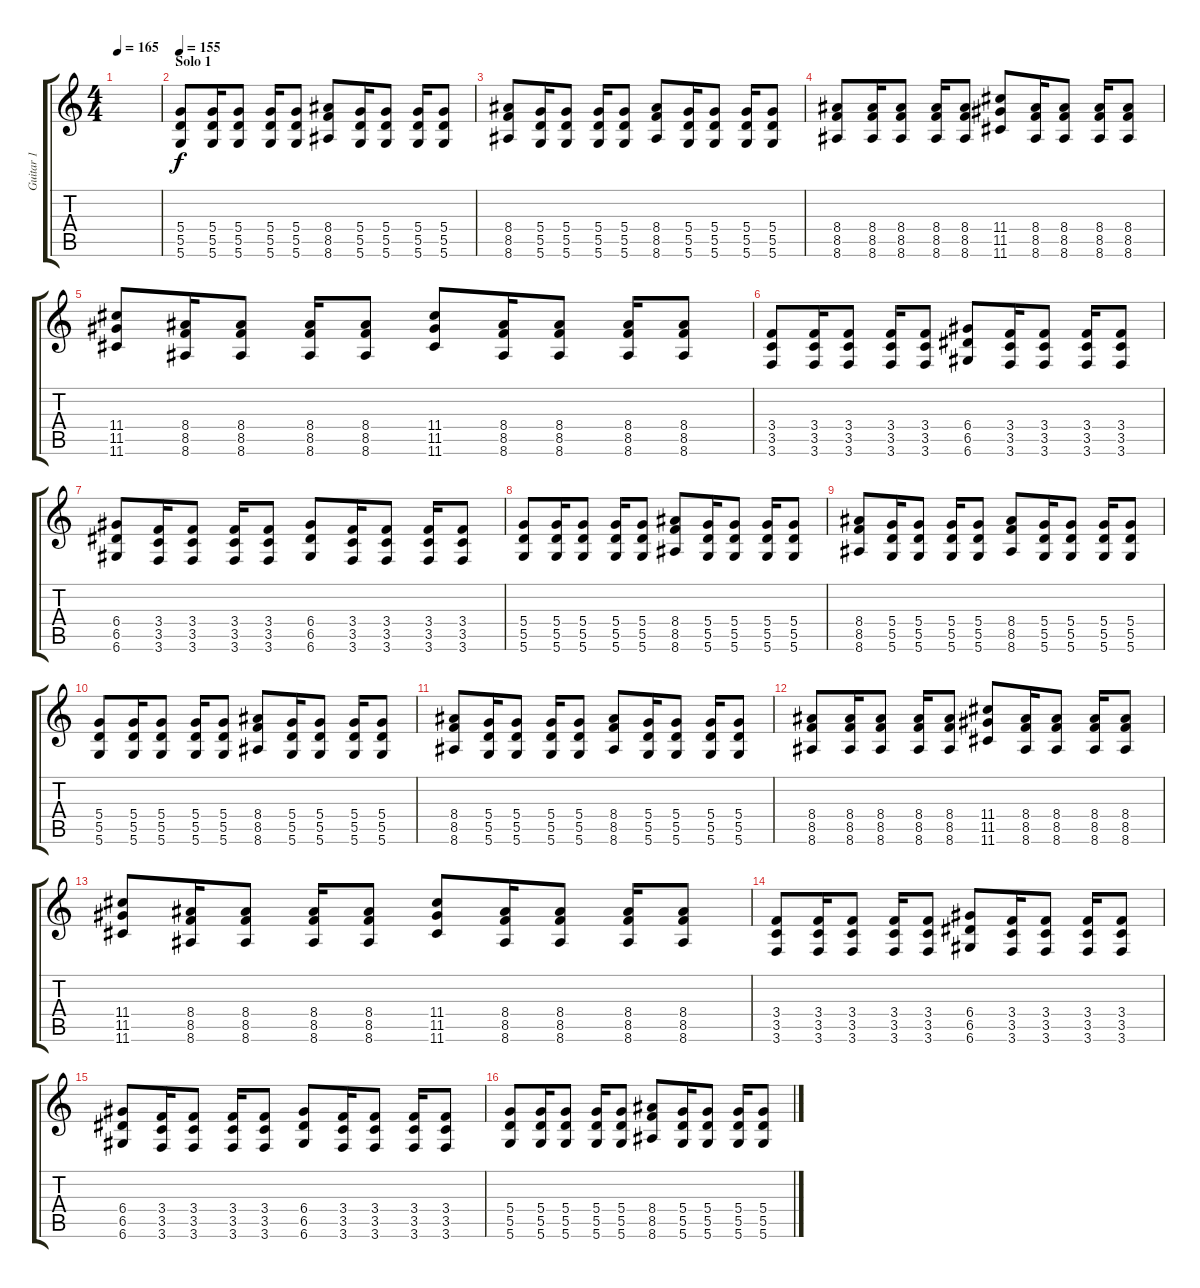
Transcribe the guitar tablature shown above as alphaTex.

\track ("Guitar 1" "Guitar 1") {instrument distortionguitar}
\staff {score tabs}
\tuning (E4 B3 G3 D3 A2 D2) {hide}
\ts (4 4)
\tempo 165
\clef g2
\ks c
|
\section ("" "Solo 1")
\tempo 155
(5.4 5.5 5.6).8 (5.4 5.5 5.6).16 (5.4 5.5 5.6).8 (5.4 5.5 5.6).16 (5.4 5.5 5.6).8 (8.4 8.5 8.6).8 (5.4 5.5 5.6).16 (5.4 5.5 5.6).8 (5.4 5.5 5.6).16 (5.4 5.5 5.6).8 |
(8.4 8.5 8.6).8 (5.4 5.5 5.6).16 (5.4 5.5 5.6).8 (5.4 5.5 5.6).16 (5.4 5.5 5.6).8 (8.4 8.5 8.6).8 (5.4 5.5 5.6).16 (5.4 5.5 5.6).8 (5.4 5.5 5.6).16 (5.4 5.5 5.6).8 |
(8.4 8.5 8.6).8 (8.4 8.5 8.6).16 (8.4 8.5 8.6).8 (8.4 8.5 8.6).16 (8.4 8.5 8.6).8 (11.4 11.5 11.6).8 (8.4 8.5 8.6).16 (8.4 8.5 8.6).8 (8.4 8.5 8.6).16 (8.4 8.5 8.6).8 |
(11.4 11.5 11.6).8 (8.4 8.5 8.6).16 (8.4 8.5 8.6).8 (8.4 8.5 8.6).16 (8.4 8.5 8.6).8 (11.4 11.5 11.6).8 (8.4 8.5 8.6).16 (8.4 8.5 8.6).8 (8.4 8.5 8.6).16 (8.4 8.5 8.6).8 |
(3.4 3.5 3.6).8 (3.4 3.5 3.6).16 (3.4 3.5 3.6).8 (3.4 3.5 3.6).16 (3.4 3.5 3.6).8 (6.4 6.5 6.6).8 (3.4 3.5 3.6).16 (3.4 3.5 3.6).8 (3.4 3.5 3.6).16 (3.4 3.5 3.6).8 |
(6.4 6.5 6.6).8 (3.4 3.5 3.6).16 (3.4 3.5 3.6).8 (3.4 3.5 3.6).16 (3.4 3.5 3.6).8 (6.4 6.5 6.6).8 (3.4 3.5 3.6).16 (3.4 3.5 3.6).8 (3.4 3.5 3.6).16 (3.4 3.5 3.6).8 |
(5.4 5.5 5.6).8 (5.4 5.5 5.6).16 (5.4 5.5 5.6).8 (5.4 5.5 5.6).16 (5.4 5.5 5.6).8 (8.4 8.5 8.6).8 (5.4 5.5 5.6).16 (5.4 5.5 5.6).8 (5.4 5.5 5.6).16 (5.4 5.5 5.6).8 |
(8.4 8.5 8.6).8 (5.4 5.5 5.6).16 (5.4 5.5 5.6).8 (5.4 5.5 5.6).16 (5.4 5.5 5.6).8 (8.4 8.5 8.6).8 (5.4 5.5 5.6).16 (5.4 5.5 5.6).8 (5.4 5.5 5.6).16 (5.4 5.5 5.6).8 |
(5.4 5.5 5.6).8 (5.4 5.5 5.6).16 (5.4 5.5 5.6).8 (5.4 5.5 5.6).16 (5.4 5.5 5.6).8 (8.4 8.5 8.6).8 (5.4 5.5 5.6).16 (5.4 5.5 5.6).8 (5.4 5.5 5.6).16 (5.4 5.5 5.6).8 |
(8.4 8.5 8.6).8 (5.4 5.5 5.6).16 (5.4 5.5 5.6).8 (5.4 5.5 5.6).16 (5.4 5.5 5.6).8 (8.4 8.5 8.6).8 (5.4 5.5 5.6).16 (5.4 5.5 5.6).8 (5.4 5.5 5.6).16 (5.4 5.5 5.6).8 |
(8.4 8.5 8.6).8 (8.4 8.5 8.6).16 (8.4 8.5 8.6).8 (8.4 8.5 8.6).16 (8.4 8.5 8.6).8 (11.4 11.5 11.6).8 (8.4 8.5 8.6).16 (8.4 8.5 8.6).8 (8.4 8.5 8.6).16 (8.4 8.5 8.6).8 |
(11.4 11.5 11.6).8 (8.4 8.5 8.6).16 (8.4 8.5 8.6).8 (8.4 8.5 8.6).16 (8.4 8.5 8.6).8 (11.4 11.5 11.6).8 (8.4 8.5 8.6).16 (8.4 8.5 8.6).8 (8.4 8.5 8.6).16 (8.4 8.5 8.6).8 |
(3.4 3.5 3.6).8 (3.4 3.5 3.6).16 (3.4 3.5 3.6).8 (3.4 3.5 3.6).16 (3.4 3.5 3.6).8 (6.4 6.5 6.6).8 (3.4 3.5 3.6).16 (3.4 3.5 3.6).8 (3.4 3.5 3.6).16 (3.4 3.5 3.6).8 |
(6.4 6.5 6.6).8 (3.4 3.5 3.6).16 (3.4 3.5 3.6).8 (3.4 3.5 3.6).16 (3.4 3.5 3.6).8 (6.4 6.5 6.6).8 (3.4 3.5 3.6).16 (3.4 3.5 3.6).8 (3.4 3.5 3.6).16 (3.4 3.5 3.6).8 |
(5.4 5.5 5.6).8 (5.4 5.5 5.6).16 (5.4 5.5 5.6).8 (5.4 5.5 5.6).16 (5.4 5.5 5.6).8 (8.4 8.5 8.6).8 (5.4 5.5 5.6).16 (5.4 5.5 5.6).8 (5.4 5.5 5.6).16 (5.4 5.5 5.6).8
